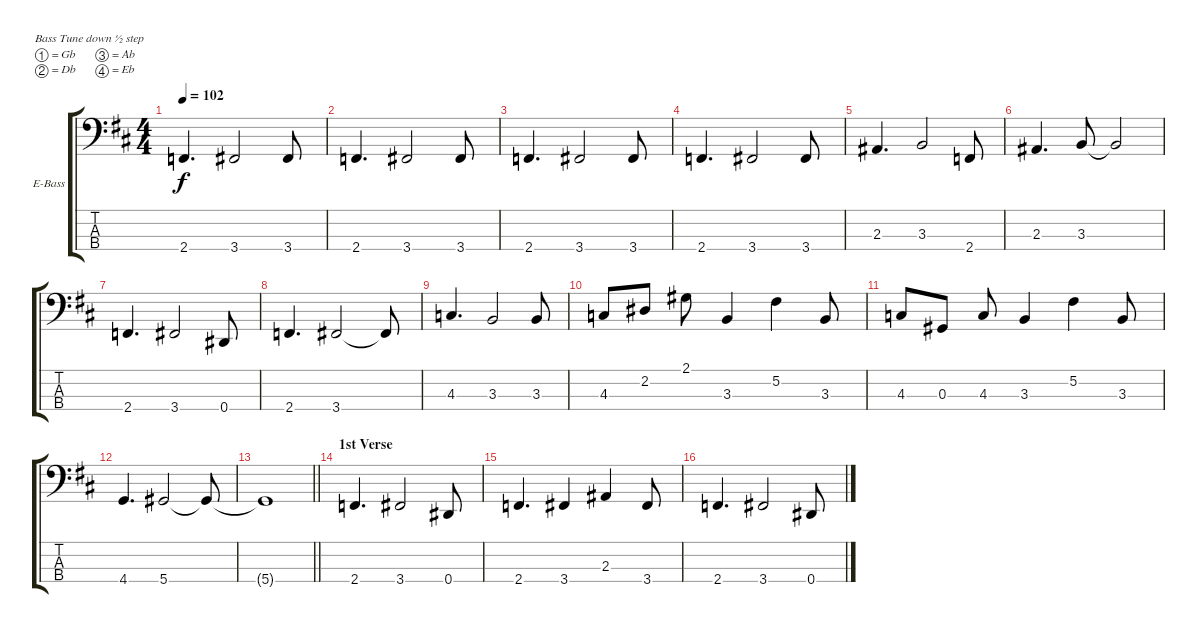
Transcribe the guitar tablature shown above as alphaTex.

\bracketExtendMode groupsimilarinstruments
\firstSystemTrackNameOrientation horizontal
\otherSystemsTrackNameOrientation horizontal
\track ("Rex" "E-Bass") {instrument electricbassfinger}
\staff {score tabs}
\tuning (Gb2 Db2 Ab1 Eb1)
\ts (4 4)
\beaming (8 2 2 2 2)
\tempo 102
\clef f4
\ks d
2.4.4{d dy f instrument electricbassfinger} 3.4.2 3.4.8 |
2.4.4{d} 3.4.2 3.4.8 |
2.4.4{d} 3.4.2 3.4.8 |
2.4.4{d} 3.4.2 3.4.8 |
2.3.4{d} 3.3.2 2.4.8 |
2.3.4{d} 3.3.8 3.3{t}.2 |
2.4.4{d} 3.4.2 0.4.8 |
2.4.4{d} 3.4.2 3.4{t}.8 |
4.3.4{d} 3.3.2 3.3.8 |
4.3.8 2.2.8 2.1.8 3.3.4 5.2.4 3.3.8 |
4.3.8 0.3.8 4.3.8 3.3.4 5.2.4 3.3.8 |
4.4.4{d} 5.4.2 5.4{t}.8 |
\barLineRight lightlight
5.4{t}.1 |
\section ("" "1st Verse")
2.4.4{d} 3.4.2 0.4.8 |
2.4.4{d} 3.4.4 2.3.4 3.4.8 |
2.4.4{d} 3.4.2 0.4.8
